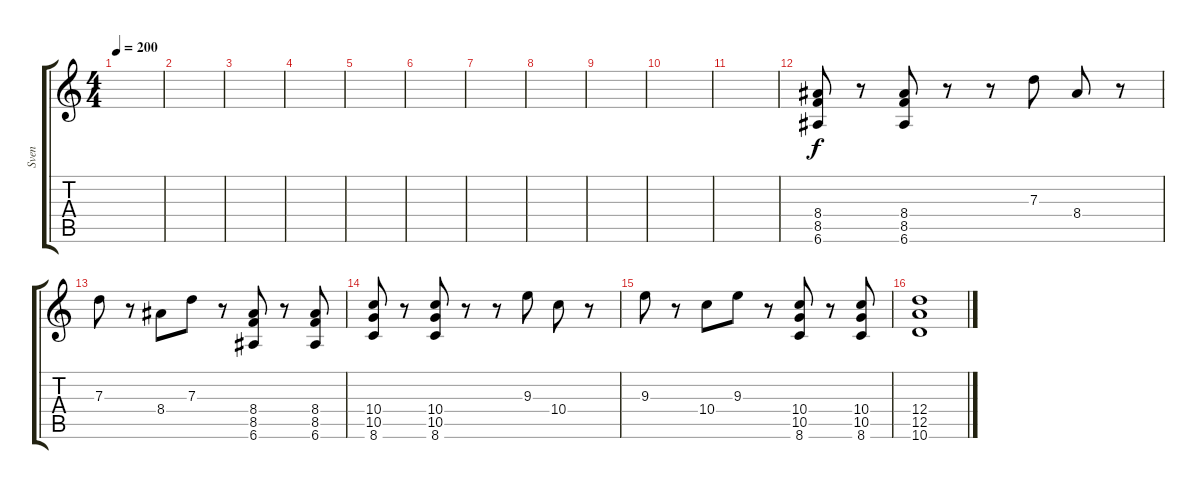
\track ("Sven" "Sven") {instrument distortionguitar}
\staff {score tabs}
\tuning (E4 B3 G3 D3 A2 E2) {hide}
\ts (4 4)
\tempo 200
\clef g2
\ks c
|
|
|
|
|
|
|
|
|
|
|
(8.4 8.5 6.6).8{dy f} r.8 (8.4 8.5 6.6).8 r.8 r.8 7.3.8 8.4.8 r.8 |
7.3.8 r.8 8.4.8 7.3.8 r.8 (8.4 8.5 6.6).8 r.8 (8.4 8.5 6.6).8 |
(10.4 10.5 8.6).8 r.8 (10.4 10.5 8.6).8 r.8 r.8 9.3.8 10.4.8 r.8 |
9.3.8 r.8 10.4.8 9.3.8 r.8 (10.4 10.5 8.6).8 r.8 (10.4 10.5 8.6).8 |
(12.4 12.5 10.6).1
